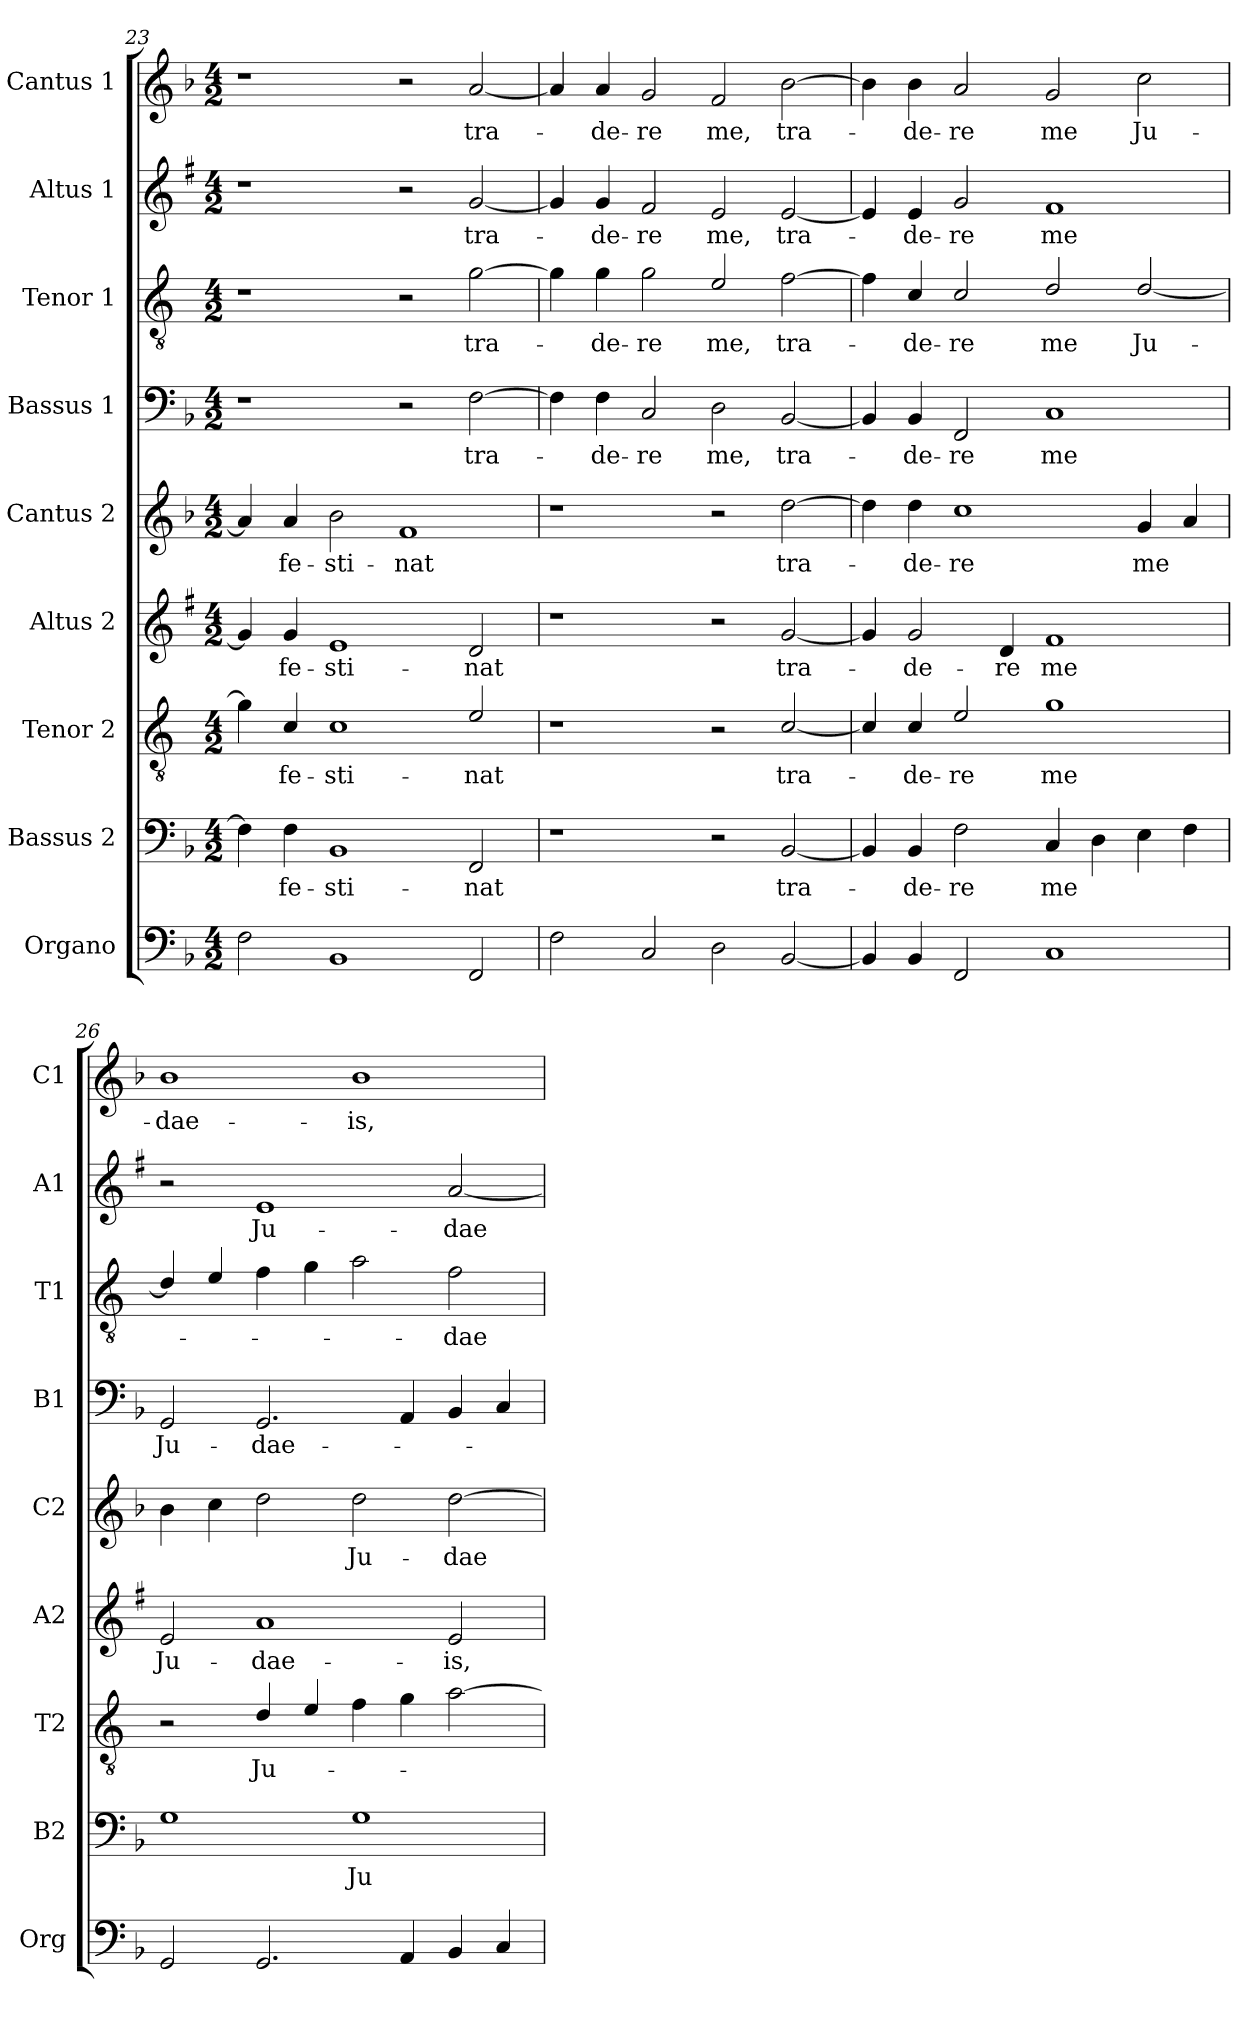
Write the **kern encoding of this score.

**kern	**kern	**text	**kern	**text	**kern	**text	**kern	**text	**kern	**text	**kern	**text	**kern	**text	**kern	**text
*part9	*part8	*part8	*part7	*part7	*part6	*part6	*part5	*part5	*part4	*part4	*part3	*part3	*part2	*part2	*part1	*part1
*staff9	*staff8	*staff8	*staff7	*staff7	*staff6	*staff6	*staff5	*staff5	*staff4	*staff4	*staff3	*staff3	*staff2	*staff2	*staff1	*staff1
*I"Organo	*I"Bassus 2	*	*I"Tenor 2	*	*I"Altus 2	*	*I"Cantus 2	*	*I"Bassus 1	*	*I"Tenor 1	*	*I"Altus 1	*	*I"Cantus 1	*
*I'Org	*I'B2	*	*I'T2	*	*I'A2	*	*I'C2	*	*I'B1	*	*I'T1	*	*I'A1	*	*I'C1	*
!!LO:PB:g=z
*clefF4	*clefF4	*	*clefGv2	*	*clefG2	*	*clefG2	*	*clefF4	*	*clefGv2	*	*clefG2	*	*clefG2	*
*	*	*	*ITrd4c7	*	*ITrd1c2	*	*	*	*	*	*ITrd4c7	*	*ITrd1c2	*	*	*
*k[b-]	*k[b-]	*	*k[b-]	*	*k[b-]	*	*k[b-]	*	*k[b-]	*	*k[b-]	*	*k[b-]	*	*k[b-]	*
*F:	*F:	*	*F:	*	*F:	*	*F:	*	*F:	*	*F:	*	*F:	*	*F:	*
*M4/2	*M4/2	*	*M4/2	*	*M4/2	*	*M4/2	*	*M4/2	*	*M4/2	*	*M4/2	*	*M4/2	*
=23	=23	=23	=23	=23	=23	=23	=23	=23	=23	=23	=23	=23	=23	=23	=23	=23
2F\	4F\]	.	4c\]	.	4f/]	.	4a/]	.	1r	.	1r	.	1r	.	1r	.
!	!	!LO:LY:b	!	!LO:LY:b	!	!LO:LY:b	!	!LO:LY:b	!	!	!	!	!	!	!	!
.	4F\	fe-	4F/	fe-	4f/	fe-	4a/	fe-	.	.	.	.	.	.	.	.
!	!	!LO:LY:b	!	!LO:LY:b	!	!LO:LY:b	!	!LO:LY:b	!	!	!	!	!	!	!	!
1BB-	1BB-	-sti-	1F	-sti-	1d	-sti-	2b-\	-sti-	.	.	.	.	.	.	.	.
!	!	!	!	!	!	!	!	!LO:LY:b	!	!	!	!	!	!	!	!
.	.	.	.	.	.	.	1f	-nat	2r	.	2r	.	2r	.	2r	.
!	!	!LO:LY:b	!	!LO:LY:b	!	!LO:LY:b	!	!	!	!LO:LY:b	!	!LO:LY:b	!	!LO:LY:b	!	!LO:LY:b
2FF/	2FF/	-nat	2A/	-nat	2c/	-nat	.	.	[2F\	tra-	[2c\	tra-	[2f/	tra-	[2a/	tra-
=24	=24	=24	=24	=24	=24	=24	=24	=24	=24	=24	=24	=24	=24	=24	=24	=24
2F\	1r	.	1r	.	1r	.	1r	.	4F\]	.	4c\]	.	4f/]	.	4a/]	.
!	!	!	!	!	!	!	!	!	!	!LO:LY:b	!	!LO:LY:b	!	!LO:LY:b	!	!LO:LY:b
.	.	.	.	.	.	.	.	.	4F\	-de-	4c\	-de-	4f/	-de-	4a/	-de-
!	!	!	!	!	!	!	!	!	!	!LO:LY:b	!	!LO:LY:b	!	!LO:LY:b	!	!LO:LY:b
2C/	.	.	.	.	.	.	.	.	2C/	-re	2c\	-re	2e/	-re	2g/	-re
!	!	!	!	!	!	!	!	!	!	!LO:LY:b	!	!LO:LY:b	!	!LO:LY:b	!	!LO:LY:b
2D\	2r	.	2r	.	2r	.	2r	.	2D\	me,	2A/	me,	2d/	me,	2f/	me,
!	!	!LO:LY:b	!	!LO:LY:b	!	!LO:LY:b	!	!LO:LY:b	!	!LO:LY:b	!	!LO:LY:b	!	!LO:LY:b	!	!LO:LY:b
[2BB-/	[2BB-/	tra-	[2F/	tra-	[2f/	tra-	[2dd\	tra-	[2BB-/	tra-	[2B-\	tra-	[2d/	tra-	[2b-\	tra-
=25	=25	=25	=25	=25	=25	=25	=25	=25	=25	=25	=25	=25	=25	=25	=25	=25
4BB-/]	4BB-/]	.	4F/]	.	4f/]	.	4dd\]	.	4BB-/]	.	4B-\]	.	4d/]	.	4b-\]	.
!	!	!LO:LY:b	!	!LO:LY:b	!	!LO:LY:b	!	!LO:LY:b	!	!LO:LY:b	!	!LO:LY:b	!	!LO:LY:b	!	!LO:LY:b
4BB-/	4BB-/	-de-	4F/	-de-	2f/	-de-	4dd\	-de-	4BB-/	-de-	4F/	-de-	4d/	-de-	4b-\	-de-
!	!	!LO:LY:b	!	!LO:LY:b	!	!	!	!LO:LY:b	!	!LO:LY:b	!	!LO:LY:b	!	!LO:LY:b	!	!LO:LY:b
2FF/	2F\	-re	2A/	-re	.	.	1cc	-re	2FF/	-re	2F/	-re	2f/	-re	2a/	-re
!	!	!	!	!	!	!LO:LY:b	!	!	!	!	!	!	!	!	!	!
.	.	.	.	.	4c/	-re	.	.	.	.	.	.	.	.	.	.
!	!	!LO:LY:b	!	!LO:LY:b	!	!LO:LY:b	!	!	!	!LO:LY:b	!	!LO:LY:b	!	!LO:LY:b	!	!LO:LY:b
1C	4C/	me	1c	me	1e	me	.	.	1C	me	2G/	me	1e	me	2g/	me
.	4D\	.	.	.	.	.	.	.	.	.	.	.	.	.	.	.
!	!	!	!	!	!	!	!	!LO:LY:b	!	!	!	!LO:LY:b	!	!	!	!LO:LY:b
.	4E\	.	.	.	.	.	4g/	me	.	.	[2G/	Ju-	.	.	2cc\	Ju-
.	4F\	.	.	.	.	.	4a/	.	.	.	.	.	.	.	.	.
=26	=26	=26	=26	=26	=26	=26	=26	=26	=26	=26	=26	=26	=26	=26	=26	=26
!	!	!	!	!	!	!LO:LY:b	!	!	!	!LO:LY:b	!	!	!	!	!	!LO:LY:b
2GG/	1G	.	2r	.	2d/	Ju-	4b-\	.	2GG/	Ju-	4G/]	.	2r	.	1b-	-dae-
.	.	.	.	.	.	.	4cc\	.	.	.	4A/	.	.	.	.	.
!	!	!	!	!LO:LY:b	!	!LO:LY:b	!	!	!	!LO:LY:b	!	!	!	!LO:LY:b	!	!
2.GG/	.	.	4G/	Ju-	1g	-dae-	2dd\	.	2.GG/	-dae-	4B-\	.	1d	Ju-	.	.
.	.	.	4A/	.	.	.	.	.	.	.	4c\	.	.	.	.	.
!	!	!LO:LY:b	!	!	!	!	!	!LO:LY:b	!	!	!	!	!	!	!	!LO:LY:b
.	1G	Ju-	4B-\	.	.	.	2dd\	Ju-	.	.	2d\	.	.	.	1b-	-is,
4AA/	.	.	4c\	.	.	.	.	.	4AA/	.	.	.	.	.	.	.
!	!	!	!	!	!	!LO:LY:b	!	!LO:LY:b	!	!	!	!LO:LY:b	!	!LO:LY:b	!	!
4BB-/	.	.	[2d\	.	2d/	-is,	[2dd\	-dae-	4BB-/	.	2B-\	-dae-	[2g/	-dae-	.	.
4C/	.	.	.	.	.	.	.	.	4C/	.	.	.	.	.	.	.
=	=	=	=	=	=	=	=	=	=	=	=	=	=	=	=	=
*-	*-	*-	*-	*-	*-	*-	*-	*-	*-	*-	*-	*-	*-	*-	*-	*-
